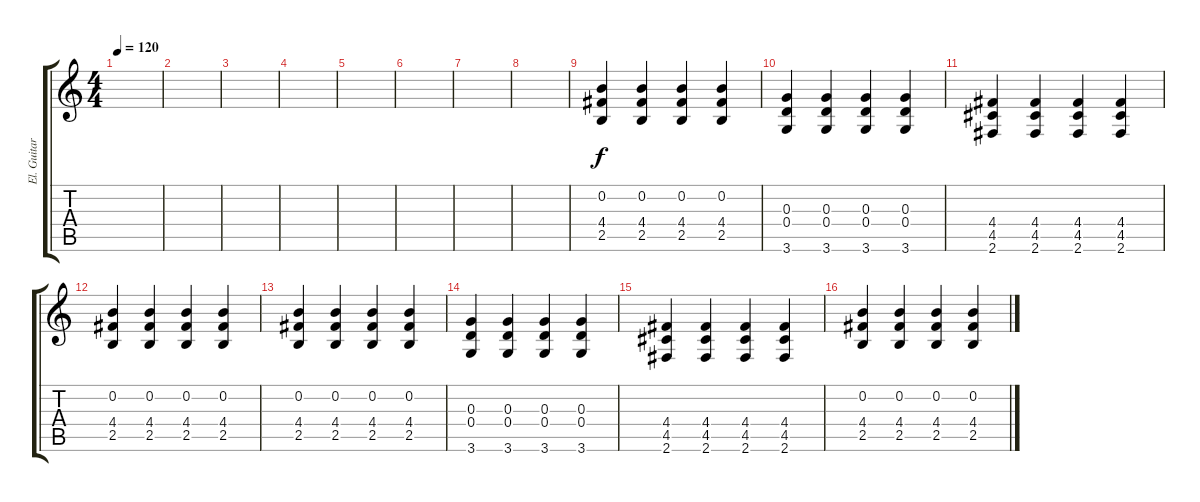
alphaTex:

\track ("El. Guitar 2" "El. Guitar") {instrument distortionguitar}
\staff {score tabs}
\tuning (E4 B3 G3 D3 A2 E2) {hide}
\ts (4 4)
\tempo 120
\clef g2
\ks c
|
|
|
|
|
|
|
|
(0.2 4.4 2.5).4 (0.2 4.4 2.5).4 (0.2 4.4 2.5).4 (0.2 4.4 2.5).4 |
(0.3 0.4 3.6).4 (0.3 0.4 3.6).4 (0.3 0.4 3.6).4 (0.3 0.4 3.6).4 |
(4.4 4.5 2.6).4 (4.4 4.5 2.6).4 (4.4 4.5 2.6).4 (4.4 4.5 2.6).4 |
(0.2 4.4 2.5).4 (0.2 4.4 2.5).4 (0.2 4.4 2.5).4 (0.2 4.4 2.5).4 |
(0.2 4.4 2.5).4 (0.2 4.4 2.5).4 (0.2 4.4 2.5).4 (0.2 4.4 2.5).4 |
(0.3 0.4 3.6).4 (0.3 0.4 3.6).4 (0.3 0.4 3.6).4 (0.3 0.4 3.6).4 |
(4.4 4.5 2.6).4 (4.4 4.5 2.6).4 (4.4 4.5 2.6).4 (4.4 4.5 2.6).4 |
(0.2 4.4 2.5).4 (0.2 4.4 2.5).4 (0.2 4.4 2.5).4 (0.2 4.4 2.5).4
